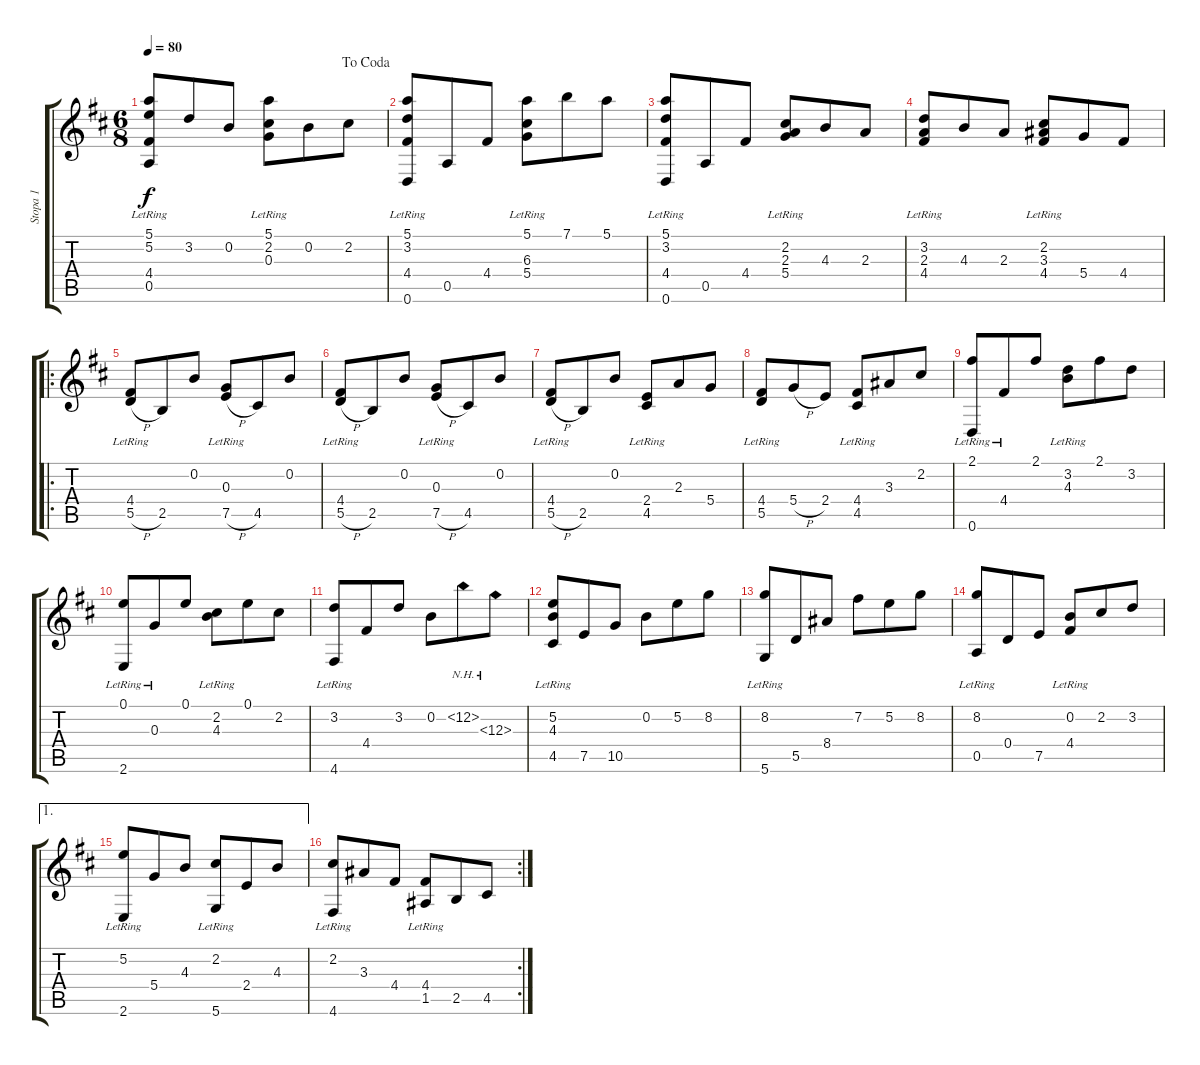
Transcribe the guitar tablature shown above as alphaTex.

\track ("Stopa 1" "Stopa 1") {instrument acousticguitarnylon}
\staff {score tabs}
\tuning (E4 B3 G3 D3 A2 D2) {hide}
\ts (6 8)
\jump dacoda
\tempo 80
\clef g2
\ks d
(5.1{lr} 5.2 4.4{lr} 0.5{lr}).8{dy f} 3.2.8 0.2.8 (5.1{lr} 2.2 0.3{lr}).8 0.2.8 2.2.8 |
(5.1{lr} 3.2{lr} 4.4{lr} 0.6{lr}).8 0.5.8 4.4.8 (5.1 6.3{lr} 5.4{lr}).8 7.1.8 5.1.8 |
(5.1{lr} 3.2{lr} 4.4{lr} 0.6{lr}).8 0.5.8 4.4.8 (2.2{lr} 2.3 5.4).8 4.3.8 2.3.8 |
(3.2{lr} 2.3 4.4{lr}).8 4.3.8 2.3.8 (2.2{lr} 3.3{lr} 4.4).8 5.4.8 4.4.8 |
\ro
(4.4{lr} 5.5{h}).8 2.5.8 0.2.8 (0.3{lr} 7.5{h}).8 4.5.8 0.2.8 |
(4.4{lr} 5.5{h}).8 2.5.8 0.2.8 (0.3{lr} 7.5{h}).8 4.5.8 0.2.8 |
(4.4{lr} 5.5{h}).8 2.5.8 0.2.8 (2.4 4.5{lr}).8 2.3.8 5.4.8 |
(4.4 5.5{lr}).8 5.4{h}.8 2.4.8 (4.4 4.5{lr}).8 3.3.8 2.2.8 |
(2.1{lr} 0.6{lr}).8 4.4{lr}.8 2.1.8 (3.2 4.3{lr}).8 2.1.8 3.2.8 |
(0.1{lr} 2.6{lr}).8 0.3{lr}.8 0.1.8 (2.2 4.3{lr}).8 0.1.8 2.2.8 |
(3.2{lr} 4.6{lr}).8 4.4.8 3.2.8 0.2.8 12.2{nh}.8 12.3{nh}.8 |
(5.2{lr} 4.3{lr} 4.5).8 7.5.8 10.5.8 0.2.8 5.2.8 8.2.8 |
(8.2{lr} 5.6{lr}).8 5.5.8 8.4.8 7.2.8 5.2.8 8.2.8 |
(8.2{lr} 0.5{lr}).8 0.4.8 7.5.8 (0.2 4.4{lr}).8 2.2.8 3.2.8 |
\ae 1
(5.2{lr} 2.6{lr}).8 5.4.8 4.3.8 (2.2{lr} 5.6{lr}).8 2.4.8 4.3.8 |
\rc 2
(2.2 4.6{lr}).8 3.3.8 4.4.8 (4.4{lr} 1.5).8 2.5.8 4.5.8
